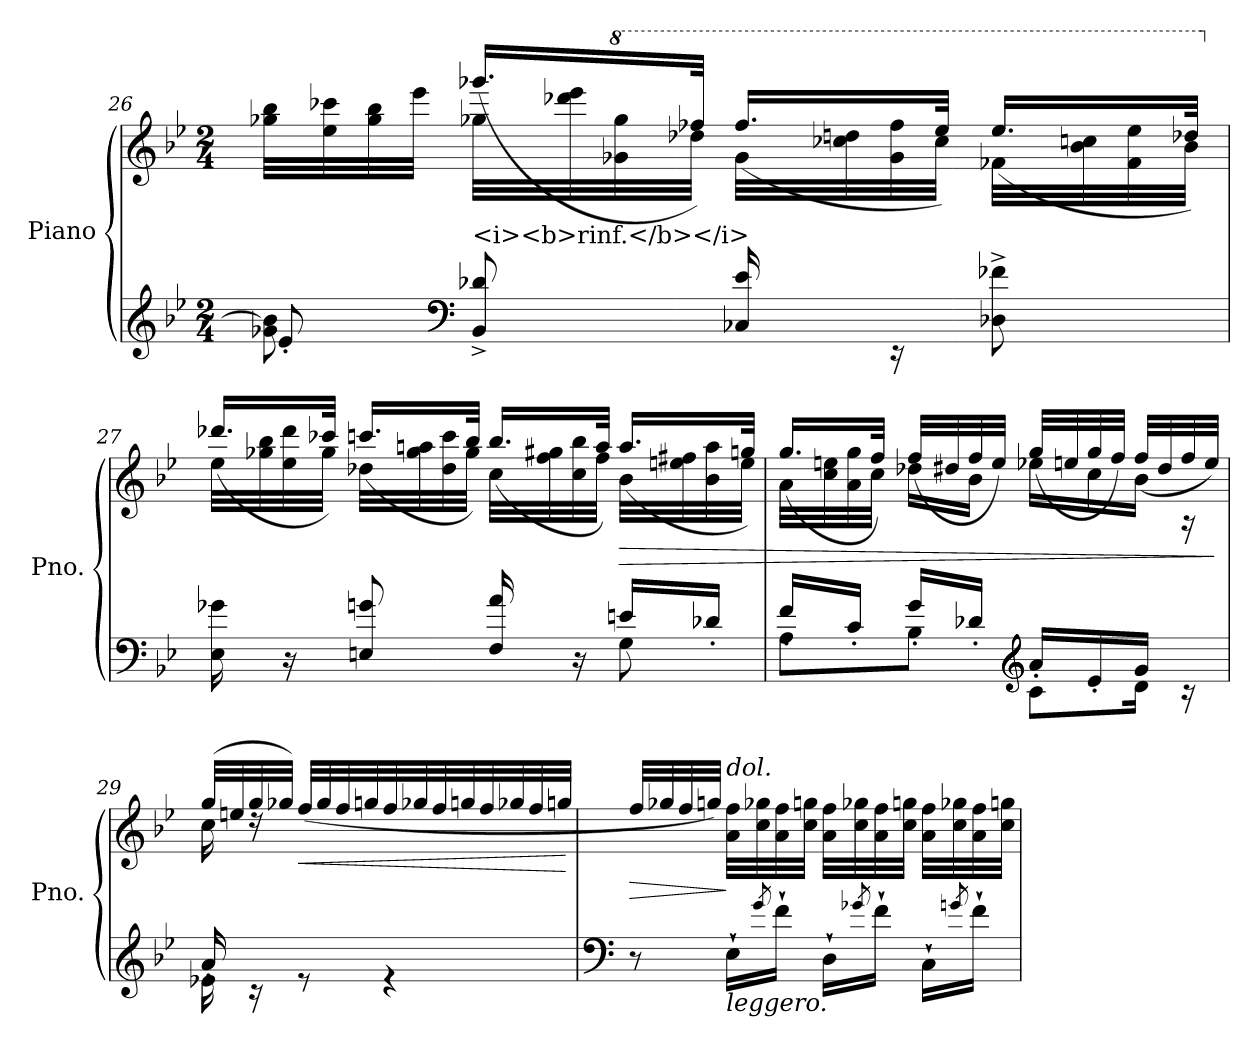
**kern	**kern	**dynam
*part1	*part1	*part1
*staff2	*staff1	*staff1/2
*I"Piano	*	*
*I'Pno.	*	*
!!LO:LB:g=z
*clefG2	*clefG2	*
*k[b-e-]	*k[b-e-]	*
*M2/4	*M2/4	*
=26	=26	=26
*^	*^	*
8g-X\ 8b-\]	8e-'/	32gg-X\ 32bb-\LLL	8ryy	.
.	.	32ee-\ 32ccc-X\	.	.
.	.	32gg-\ 32bb-\	.	.
.	.	32eee-\JJJ	.	.
*clefF4	*	*	*	*
!	!	!LO:TX:b:t=&lt;i&gt;&lt;b&gt;rinf.&lt;/b&gt;&lt;/i&gt;	!	!
8BB-/^ 8d-X/^	4.ryy	32gg-X\LLL	(>16.ggg-/LL	.
.	.	32ddd-X\ 32eee-\	.	.
*	*	*8va	*	*
.	.	32gg-\ 32ggg-\	.	.
.	.	32ddd-\JJJ	32fff-X/JJk)	.
16C-X/ 16e-/	.	32gg-\LLL	(>16.fff-/LL	.
.	.	32ccc-X\ 32dddn\	.	.
16rEE	.	32gg-\ 32fff-\	.	.
.	.	32ccc-\JJJ	32eee-/JJk)	.
8D-X\^ 8f-X\^	.	32ff-X\LLL	(>16.eee-/LL	.
.	.	32bb-\ 32cccn\	.	.
.	.	32ff-\ 32eee-\	.	.
.	.	32bb-\JJJ	32ddd-X/JJk)	.
!!LO:LB:g=z	!!
=27	=27	=27	=27	=27
*	*	*X8va	*	*
16E-\ 16g-X\	4.ryy	32ee-\LLL	(>16.ddd-X/LL	.
.	.	32gg-X\ 32bb-\	.	.
16r	.	32ee-\ 32ddd-\	.	.
.	.	32gg-\JJJ	32ccc-X/JJk)	.
8En/ 8gn/	.	32dd-X\LLL	(>16.cccn/LL	.
.	.	32gg-\ 32aan\	.	.
.	.	32dd-\ 32ccc\	.	.
.	.	32gg-\JJJ	32bb-/JJk)	.
16F/ 16a/	.	32cc\LLL	(>16.bb-/LL	.
.	.	32ff\ 32gg#X\	.	.
16r	.	32cc\ 32bb-\	.	.
.	.	32ff\JJJ	32aa/JJk)	.
!	!	!	!	!LO:HP:b
8G\	16en'/LL	32b-\LLL	(>16.aa/LL	>
.	.	32een\ 32ff#X\	.	.
.	16d-X'/JJ	32b-\ 32aa\	.	.
.	.	32ee\JJJ	32ggn/JJk)	.
=28	=28	=28	=28	=28
8A\L	16f'/LL	32a\LLL	(>16.gg/LL	.
.	.	32cc\ 32een\	.	.
.	16c'/JJ	32a\ 32gg\	.	.
.	.	32cc\JJJ	32ff/JJk)	.
8B-\J	16g'/LL	16dd-X\LL	(>32ff/LLL	.
.	.	.	32dd#X/	.
.	16d-X'/JJ	16b-\JJ	32ff/	.
.	.	.	32ee/JJJ)	.
*clefG2	*	*	*	*
8c\L	16a'/LL	16ee-X\LL	(>32gg/LLL	.
.	.	.	32een/	.
.	16e-'/	16cc\	32gg/	.
.	.	.	32ff/JJJ)	.
16d-\Jk	16g'/JJ	16b-\JJ	(>32ff/LLL	.
.	.	.	32dd#/	.
16rc	16ryy	16rA	32ff/	.
.	.	.	32ee/JJJ)	.
*v	*v	*	*	*
*	*v	*v	*
.	.	]
!!LO:LB:g=z
=29	=29	=29
*^	*^	*
16e-X\	16a'/	(>32gg/LLL	16cc\	.
.	.	32een/	.	.
16rc	4..ryy	32gg/	16rdd	.
.	.	32gg-X/JJJ)	.	.
!	!	!	!	!LO:HP:b
8re	.	(>32ff/LLL	4.ryy	<
.	.	32gg-/	.	.
.	.	32ff/	.	.
.	.	32ggn/	.	.
4re	.	32ff/	.	.
.	.	32gg-X/	.	.
.	.	32ff/	.	.
.	.	32ggn/	.	.
.	.	32ff/	.	.
.	.	32gg-X/	.	.
.	.	32ff/	.	.
.	.	32ggn/JJJ	.	.
*v	*v	*	*	*
*	*v	*v	*
.	.	[
=30	=30	=30
*clefF4	*	*
!	!	!LO:HP:b
8r	32ff/LLL	>
.	32gg-X/	.
.	32ff/	.
.	32ggn/JJJ)	.
!	!LO:TX:a:i:t=dol.	!
!LO:TX:b:i:t=leggero.	!	!
16E-`\LL	32a\ 32ff\LLL	]
.	32cc\ 32gg-X\	.
8qg/	.	.
16f`\JJ	32a\ 32ff\	.
.	32cc\ 32ggn\JJJ	.
16D`\LL	32a\ 32ff\LLL	.
.	32cc\ 32gg-X\	.
8qg-X/	.	.
16f`\JJ	32a\ 32ff\	.
.	32cc\ 32ggn\JJJ	.
16C`\LL	32a\ 32ff\LLL	.
.	32cc\ 32gg-X\	.
8qgn/	.	.
16f`\JJ	32a\ 32ff\	.
.	32cc\ 32ggn\JJJ	.
=	=	=
*-	*-	*-
